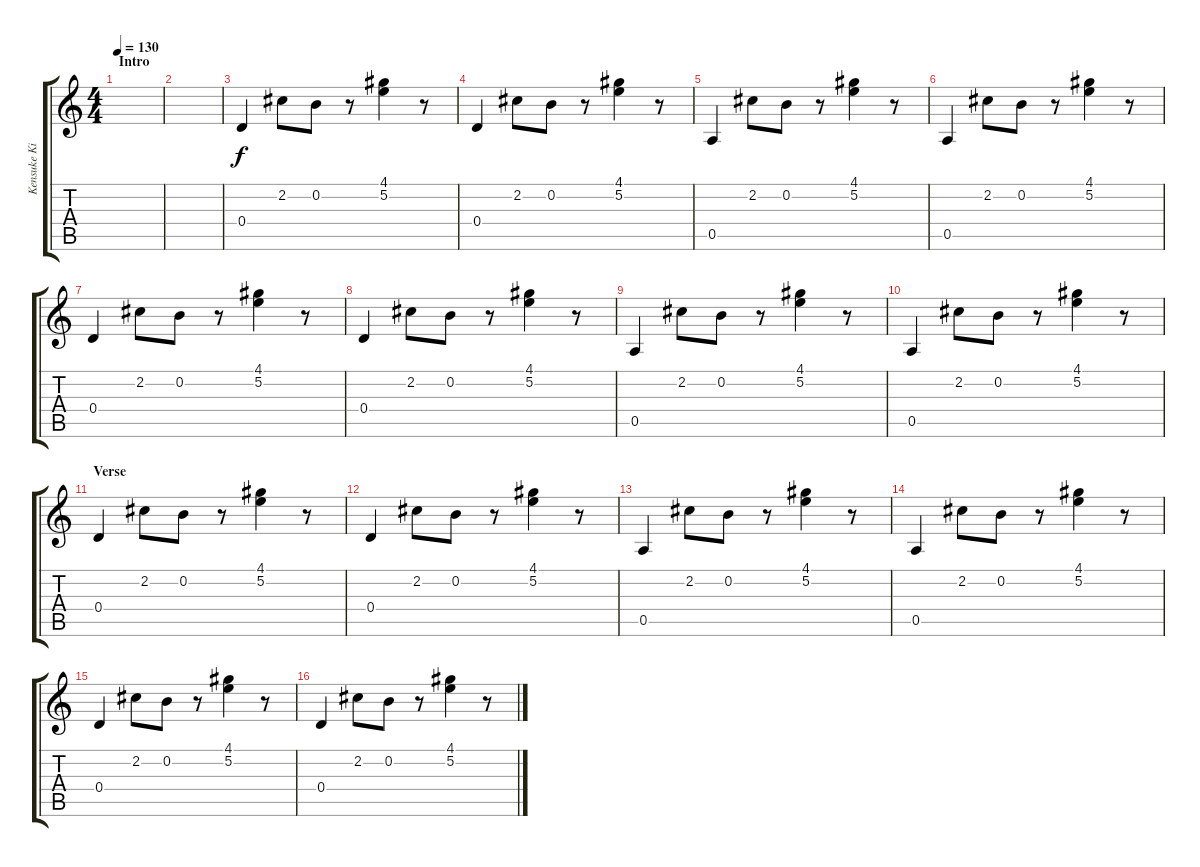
\track ("Kensuke Kita (Lead Guitar)" "Kensuke Ki") {instrument overdrivenguitar}
\staff {score tabs}
\tuning (E4 B3 G3 D3 A2 E2) {hide}
\ts (4 4)
\section ("" "Intro")
\tempo 130
\clef g2
\ks c
|
|
0.4.4 2.2.8 0.2.8 r.8 (4.1 5.2).4 r.8 |
0.4.4 2.2.8 0.2.8 r.8 (4.1 5.2).4 r.8 |
0.5.4 2.2.8 0.2.8 r.8 (4.1 5.2).4 r.8 |
0.5.4 2.2.8 0.2.8 r.8 (4.1 5.2).4 r.8 |
0.4.4 2.2.8 0.2.8 r.8 (4.1 5.2).4 r.8 |
0.4.4 2.2.8 0.2.8 r.8 (4.1 5.2).4 r.8 |
0.5.4 2.2.8 0.2.8 r.8 (4.1 5.2).4 r.8 |
0.5.4 2.2.8 0.2.8 r.8 (4.1 5.2).4 r.8 |
\section ("" "Verse")
0.4.4 2.2.8 0.2.8 r.8 (4.1 5.2).4 r.8 |
0.4.4 2.2.8 0.2.8 r.8 (4.1 5.2).4 r.8 |
0.5.4 2.2.8 0.2.8 r.8 (4.1 5.2).4 r.8 |
0.5.4 2.2.8 0.2.8 r.8 (4.1 5.2).4 r.8 |
0.4.4 2.2.8 0.2.8 r.8 (4.1 5.2).4 r.8 |
0.4.4 2.2.8 0.2.8 r.8 (4.1 5.2).4 r.8
